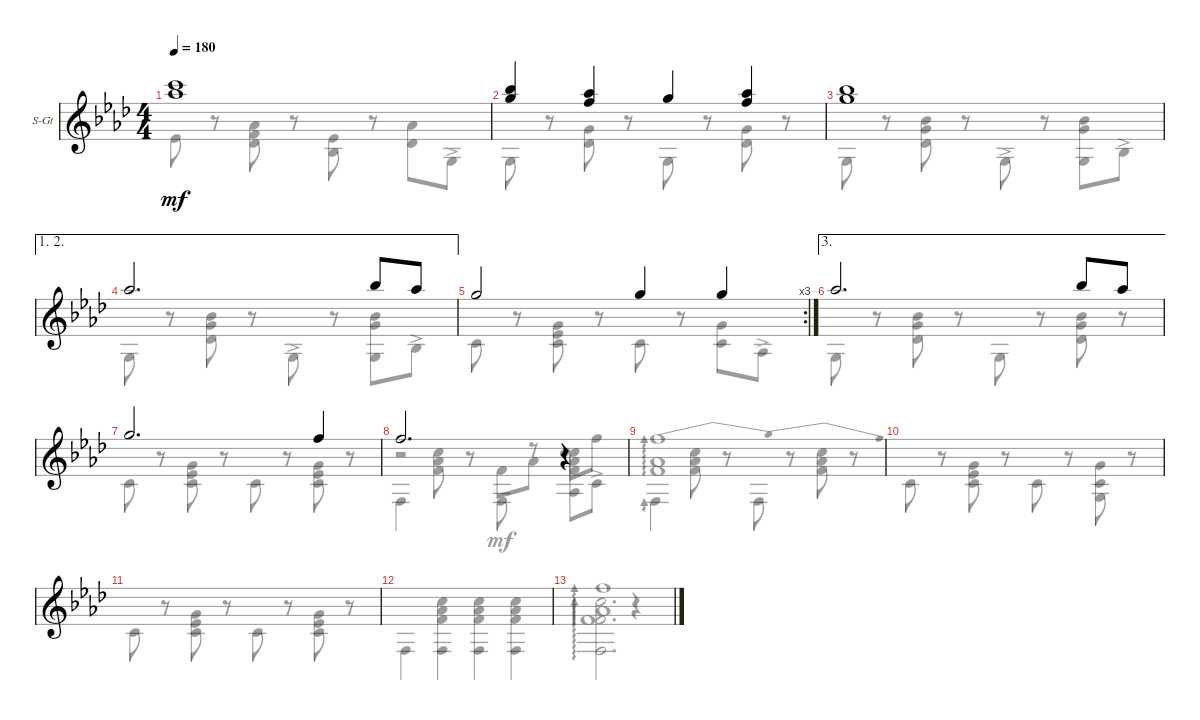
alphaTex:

\defaultSystemsLayout 4
\bracketExtendMode groupsimilarinstruments
\firstSystemTrackNameOrientation horizontal
\otherSystemsTrackNameOrientation horizontal
\track ("Steel Guitar" "S-Gt") {instrument acousticguitarsteel}
\staff {score}
\tuning (E4 B3 G3 D3 A2 E2)
\voice
\ts (4 4)
\tempo 180
\clef g2
\ks fminor
(13.3 13.2).1{dy mf} |
(12.3 11.2).4 (13.3 15.4).4 12.3.4 (13.3 15.4).4 |
(12.3 11.2).1 |
\ae (1 2)
13.3.2{d} 11.2.8 9.2.8 |
\rc 3
8.2.2 3.1.4 3.1.4 |
\ae 3
9.2.2{d} 11.2.8 9.2.8 |
8.2.2{d} 6.2.4 |
6.2.2{d} r.4 |
|
|
|
|
\voice
\clef g2
\ottava regular
\simile none
\ks fminor
11.6.8{dy mf} r.8 (4.5 3.4 1.3).8 r.8 (1.4 1.5).8 r.8 (4.5 6.4).8 3.6{ac}.8 |
3.6.8 r.8 (9.6 10.5).8 r.8 3.6.8 r.8 (9.6 10.5).8 r.8 |
3.6.8 r.8 (4.5 0.3 8.4).8 r.8 3.6{ac}.8 r.8 (0.3 8.4 3.6).8 6.6{ac}.8 |
3.6.8 r.8 (4.5 0.3 8.4).8 r.8 3.6{ac}.8 r.8 (0.3 13.5 3.6).8 6.6{ac}.8 |
8.6.8 r.8 (3.5 1.4 0.3).8 r.8 3.5.8 r.8 (3.5 0.3).8 4.6{ac}.8 |
3.6.8 r.8 (4.5 0.3 8.4).8 r.8 3.6.8 r.8 (9.6 0.3 8.4).8 r.8 |
8.6.8 r.8 (3.5 1.4 0.3).8 r.8 3.5.8 r.8 (8.6 6.5 0.3).8 r.8 |
1.6.4 (3.4 1.3 15.5).8 r.8 1.6.8 r.8 (3.4 1.3 1.2 4.6).8 3.5{ac}.8 |
1.6.4{ad 0} (3.4 1.3 1.2).8 r.8 1.6.8 r.8 (3.4 1.3 1.2).8 r.8 |
3.5.8 r.8 (3.5 1.4 0.3).8 r.8 3.5.8 r.8 (3.5 0.3 3.6).8 r.8 |
3.5.8 r.8 (3.5 1.4 0.3).8 r.8 3.5.8 r.8 (3.5 1.4 0.3).8 r.8 |
1.6.4 (1.6 3.4 1.3 1.2).4 (1.6 3.4 1.3 1.2).4 (1.6 3.4 1.3 1.2).4 |
(1.6 3.4 1.2).2{d ad 0} r.4
\voice
\clef g2
\ottava regular
\simile none
\ks fminor
|
|
|
|
|
|
|
r.2 3.4.8{dy mf} 1.3.8 15.5.8 6.2.8 |
(3.4 11.5 1.1{be (bendrelease 0 0 10.2 4 20.4 4 30 0)}).1{ad 0} |
|
|
|
(8.5 1.3 1.1).1{ad 0}
